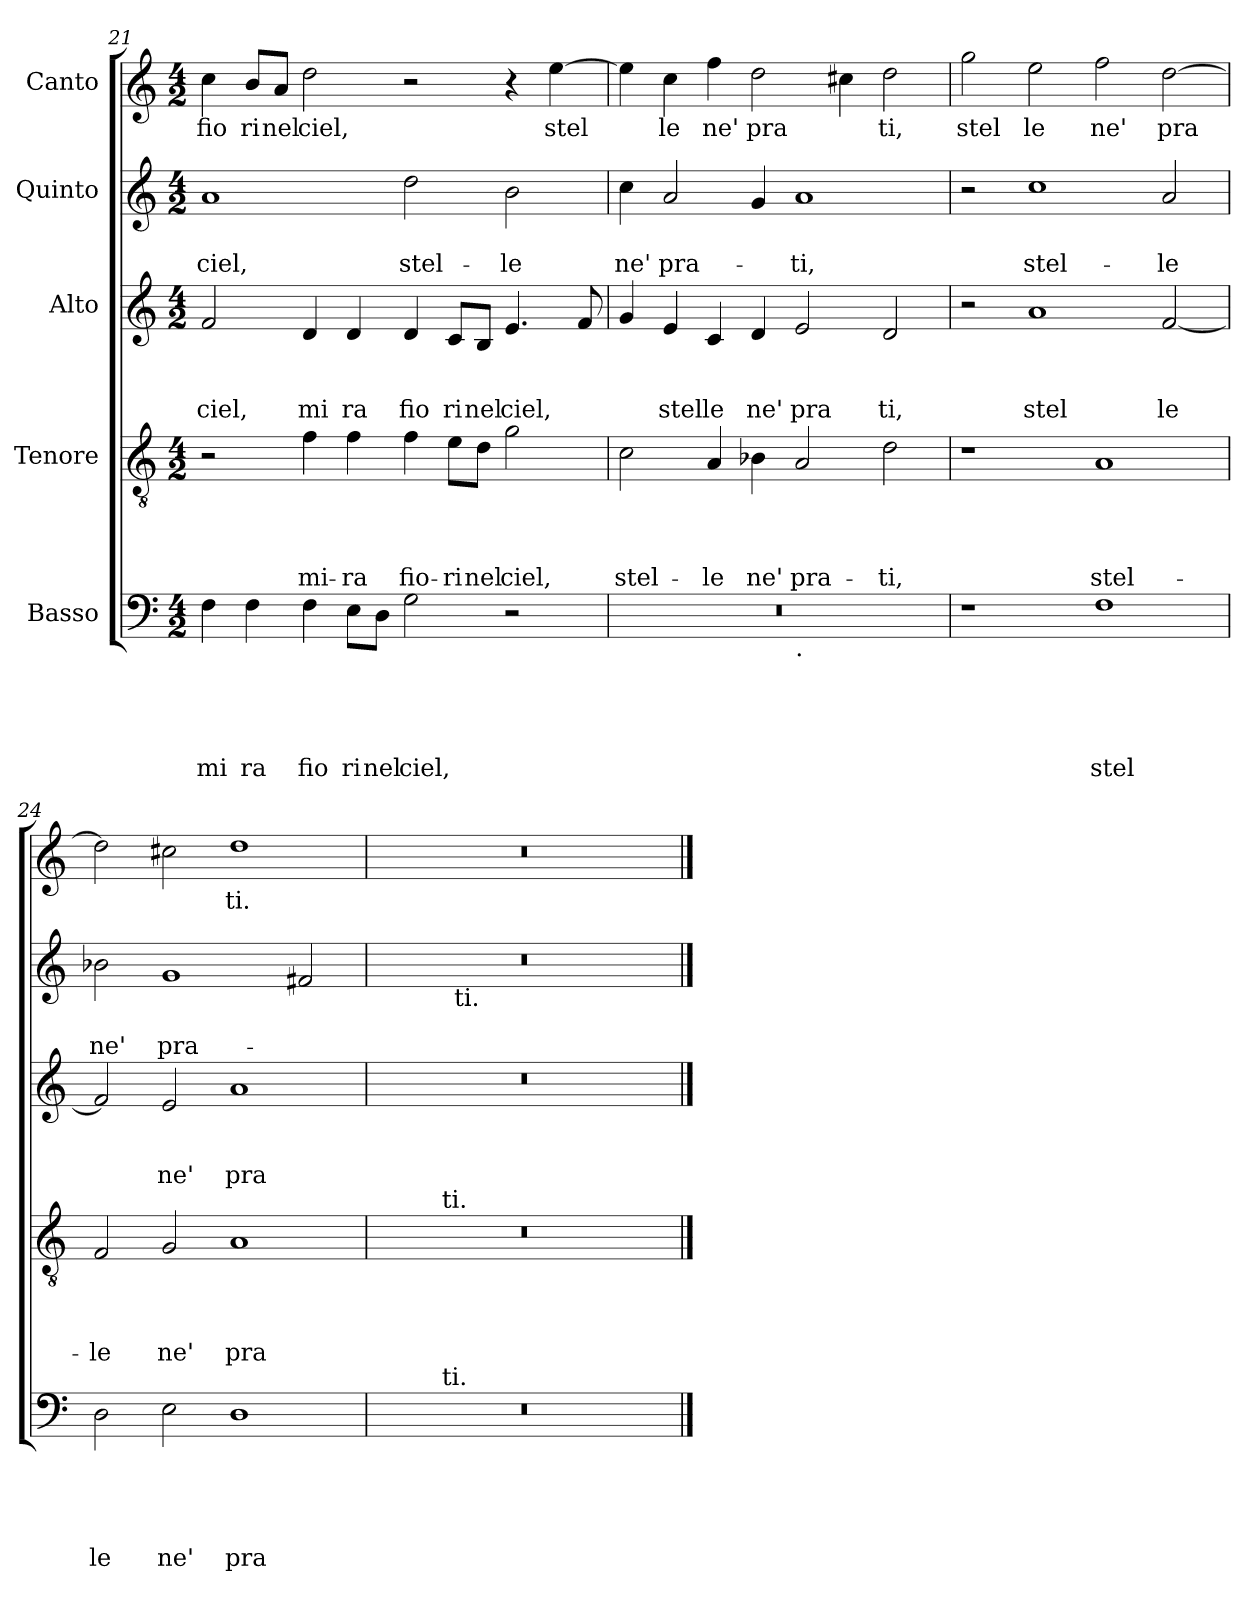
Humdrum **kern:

**kern	**text	**text	**text	**text	**text	**kern	**text	**text	**text	**text	**kern	**text	**text	**text	**kern	**text	**text	**kern	**text
*part5	*part5	*part5	*part5	*part5	*part5	*part4	*part4	*part4	*part4	*part4	*part3	*part3	*part3	*part3	*part2	*part2	*part2	*part1	*part1
*staff5	*staff5	*staff5	*staff5	*staff5	*staff5	*staff4	*staff4	*staff4	*staff4	*staff4	*staff3	*staff3	*staff3	*staff3	*staff2	*staff2	*staff2	*staff1	*staff1
*I"Basso	*	*	*	*	*	*I"Tenore	*	*	*	*	*I"Alto	*	*	*	*I"Quinto	*	*	*I"Canto	*
*clefF4	*	*	*	*	*	*clefGv2	*	*	*	*	*clefG2	*	*	*	*clefG2	*	*	*clefG2	*
*k[]	*	*	*	*	*	*k[]	*	*	*	*	*k[]	*	*	*	*k[]	*	*	*k[]	*
*C:	*	*	*	*	*	*C:	*	*	*	*	*C:	*	*	*	*C:	*	*	*C:	*
*M4/2	*	*	*	*	*	*M4/2	*	*	*	*	*M4/2	*	*	*	*M4/2	*	*	*M4/2	*
=21	=21	=21	=21	=21	=21	=21	=21	=21	=21	=21	=21	=21	=21	=21	=21	=21	=21	=21	=21
!	!	!	!	!	!LO:LY:b	!	!	!	!	!	!	!	!	!LO:LY:b	!	!	!LO:LY:b	!	!LO:LY:b
4F\	.	.	.	.	mi	2r	.	.	.	.	2f/	.	.	ciel,	1a	.	ciel,	4cc\	fio
!	!	!	!	!	!LO:LY:b	!	!	!	!	!	!	!	!	!	!	!	!	!	!LO:LY:b
4F\	.	.	.	.	ra	.	.	.	.	.	.	.	.	.	.	.	.	8b/L	ri
!	!	!	!	!	!	!	!	!	!	!	!	!	!	!	!	!	!	!	!LO:LY:b
.	.	.	.	.	.	.	.	.	.	.	.	.	.	.	.	.	.	8a/J	nel
!	!	!	!	!	!LO:LY:b	!	!	!	!	!LO:LY:b	!	!	!	!LO:LY:b	!	!	!	!	!LO:LY:b
4F\	.	.	.	.	fio	4f\	.	.	.	mi-	4d/	.	.	mi	.	.	.	2dd\	ciel,
!	!	!	!	!	!LO:LY:b	!	!	!	!	!LO:LY:b	!	!	!	!LO:LY:b	!	!	!	!	!
8E\L	.	.	.	.	ri	4f\	.	.	.	-ra	4d/	.	.	ra	.	.	.	.	.
!	!	!	!	!	!LO:LY:b	!	!	!	!	!	!	!	!	!	!	!	!	!	!
8D\J	.	.	.	.	nel	.	.	.	.	.	.	.	.	.	.	.	.	.	.
!	!	!	!	!	!LO:LY:b	!	!	!	!	!LO:LY:b	!	!	!	!LO:LY:b	!	!	!LO:LY:b	!	!
2G\	.	.	.	.	ciel,	4f\	.	.	.	fio-	4d/	.	.	fio	2dd\	.	stel-	2r	.
!	!	!	!	!	!	!	!	!	!	!LO:LY:b	!	!	!	!LO:LY:b	!	!	!	!	!
.	.	.	.	.	.	8e\L	.	.	.	-ri	8c/L	.	.	ri	.	.	.	.	.
!	!	!	!	!	!	!	!	!	!	!LO:LY:b	!	!	!	!LO:LY:b	!	!	!	!	!
.	.	.	.	.	.	8d\J	.	.	.	nel	8B/J	.	.	nel	.	.	.	.	.
!	!	!	!	!	!	!	!	!	!	!LO:LY:b	!	!	!	!LO:LY:b	!	!	!LO:LY:b	!	!
2r	.	.	.	.	.	2g\	.	.	.	ciel,	4.e/	.	.	ciel,	2b\	.	-le	4r	.
!	!	!	!	!	!	!	!	!	!	!	!	!	!	!	!	!	!	!	!LO:LY:b
.	.	.	.	.	.	.	.	.	.	.	.	.	.	.	.	.	.	[>4ee\	stel
.	.	.	.	.	.	.	.	.	.	.	8f/	.	.	.	.	.	.	.	.
=22	=22	=22	=22	=22	=22	=22	=22	=22	=22	=22	=22	=22	=22	=22	=22	=22	=22	=22	=22
!	!	!	!	!	!	!	!	!	!	!LO:LY:b	!	!	!	!	!	!	!LO:LY:b	!	!
*^	*	*	*	*	*	*	*	*	*	*	*	*	*	*	*	*	*	*	*
0r	1ryy	.	.	.	.	.	2c\	.	.	.	stel-	4g/	.	.	.	4cc\	.	ne'	4ee\]	.
!	!	!	!	!	!	!	!	!	!	!	!	!	!	!	!LO:LY:b	!	!	!LO:LY:b	!	!LO:LY:b
.	.	.	.	.	.	.	.	.	.	.	.	4e/	.	.	stel	2a/	.	pra-	4cc\	le
!	!	!	!	!	!	!	!	!	!	!	!LO:LY:b	!	!	!	!LO:LY:b	!	!	!	!	!LO:LY:b
.	.	.	.	.	.	.	4A/	.	.	.	-le	4c/	.	.	le	.	.	.	4ff\	ne'
!	!	!	!	!	!	!	!	!	!	!	!LO:LY:b	!	!	!	!LO:LY:b	!	!	!	!	!LO:LY:b
.	.	.	.	.	.	.	4B-X\	.	.	.	ne'	4d/	.	.	ne'	4g/	.	.	2dd\	pra
!	!LO:TX:b:t=.	!	!	!	!	!	!	!	!	!	!	!	!	!	!	!	!	!	!	!
!	!	!	!	!	!	!	!	!	!	!	!LO:LY:b	!	!	!	!LO:LY:b	!	!	!LO:LY:b	!	!
.	1ryy	.	.	.	.	.	2A/	.	.	.	pra-	2e/	.	.	pra	1a	.	-ti,	.	.
.	.	.	.	.	.	.	.	.	.	.	.	.	.	.	.	.	.	.	4cc#X\	.
!	!	!	!	!	!	!	!	!	!	!	!LO:LY:b	!	!	!	!LO:LY:b	!	!	!	!	!LO:LY:b
.	.	.	.	.	.	.	2d\	.	.	.	-ti,	2d/	.	.	ti,	.	.	.	2dd\	ti,
=23	=23	=23	=23	=23	=23	=23	=23	=23	=23	=23	=23	=23	=23	=23	=23	=23	=23	=23	=23	=23
!	!	!	!	!	!	!	!	!	!	!	!	!	!	!	!	!	!	!	!	!LO:LY:b
*v	*v	*	*	*	*	*	*	*	*	*	*	*	*	*	*	*	*	*	*	*
1r	.	.	.	.	.	1r	.	.	.	.	2r	.	.	.	2r	.	.	2gg\	stel
!	!	!	!	!	!	!	!	!	!	!	!	!	!	!LO:LY:b	!	!	!LO:LY:b	!	!LO:LY:b
.	.	.	.	.	.	.	.	.	.	.	1a	.	.	stel	1cc	.	stel-	2ee\	le
!	!	!	!	!	!LO:LY:b	!	!	!	!	!LO:LY:b	!	!	!	!	!	!	!	!	!LO:LY:b
1F	.	.	.	.	stel	1A	.	.	.	stel-	.	.	.	.	.	.	.	2ff\	ne'
!	!	!	!	!	!	!	!	!	!	!	!	!	!	!LO:LY:b	!	!	!LO:LY:b	!	!LO:LY:b
.	.	.	.	.	.	.	.	.	.	.	[<2f/	.	.	le	2a/	.	-le	[>2dd\	pra
=24	=24	=24	=24	=24	=24	=24	=24	=24	=24	=24	=24	=24	=24	=24	=24	=24	=24	=24	=24
!	!	!	!	!	!LO:LY:b	!	!	!	!	!LO:LY:b	!	!	!	!	!	!	!LO:LY:b	!	!
2D\	.	.	.	.	le	2F/	.	.	.	-le	2f/]	.	.	.	2b-X\	.	ne'	2dd\]	.
!	!	!	!	!	!LO:LY:b	!	!	!	!	!LO:LY:b	!	!	!	!LO:LY:b	!	!	!LO:LY:b	!	!
2E\	.	.	.	.	ne'	2G/	.	.	.	ne'	2e/	.	.	ne'	1g	.	pra-	2cc#X\	.
!	!	!	!	!	!LO:LY:b	!	!	!	!	!LO:LY:b	!	!	!	!LO:LY:b	!	!	!	!	!LO:LY:b
1D	.	.	.	.	pra	1A	.	.	.	pra-	1a	.	.	pra	.	.	.	1dd	ti.
.	.	.	.	.	.	.	.	.	.	.	.	.	.	.	2f#X/	.	.	.	.
=25	=25	=25	=25	=25	=25	=25	=25	=25	=25	=25	=25	=25	=25	=25	=25	=25	=25	=25	=25
*^	*	*	*	*	*	*^	*	*	*	*	*	*	*	*	*^	*	*	*	*
0r	4ryy	.	.	.	.	.	0r	4ryy	.	.	.	.	0r	.	.	.	0r	4.ryy	.	.	0r	.
.	16.ryy	.	.	.	.	.	.	16.ryy	.	.	.	.	.	.	.	.	.	.	.	.	.	.
!	!	!	!	!	!	!	!	!LO:TX:a:t=ti.	!	!	!	!	!	!	!	!	!	!	!	!	!	!
!	!LO:TX:a:t=ti.	!	!	!	!	!	!	!	!	!	!	!	!	!	!	!	!	!	!	!	!	!
.	1ryy	.	.	.	.	.	.	1ryy	.	.	.	.	.	.	.	.	.	.	.	.	.	.
!	!	!	!	!	!	!	!	!	!	!	!	!	!	!	!	!	!	!LO:TX:b:t=ti.	!	!	!	!
.	.	.	.	.	.	.	.	.	.	.	.	.	.	.	.	.	.	1ryy	.	.	.	.
.	2ryy	.	.	.	.	.	.	2ryy	.	.	.	.	.	.	.	.	.	.	.	.	.	.
.	.	.	.	.	.	.	.	.	.	.	.	.	.	.	.	.	.	2ryy	.	.	.	.
.	8ryy	.	.	.	.	.	.	8ryy	.	.	.	.	.	.	.	.	.	.	.	.	.	.
.	.	.	.	.	.	.	.	.	.	.	.	.	.	.	.	.	.	8ryy	.	.	.	.
.	32ryy	.	.	.	.	.	.	32ryy	.	.	.	.	.	.	.	.	.	.	.	.	.	.
*v	*v	*	*	*	*	*	*	*	*	*	*	*	*	*	*	*	*v	*v	*	*	*	*
*	*	*	*	*	*	*v	*v	*	*	*	*	*	*	*	*	*	*	*	*	*
==	==	==	==	==	==	==	==	==	==	==	==	==	==	==	==	==	==	==	==
*-	*-	*-	*-	*-	*-	*-	*-	*-	*-	*-	*-	*-	*-	*-	*-	*-	*-	*-	*-
